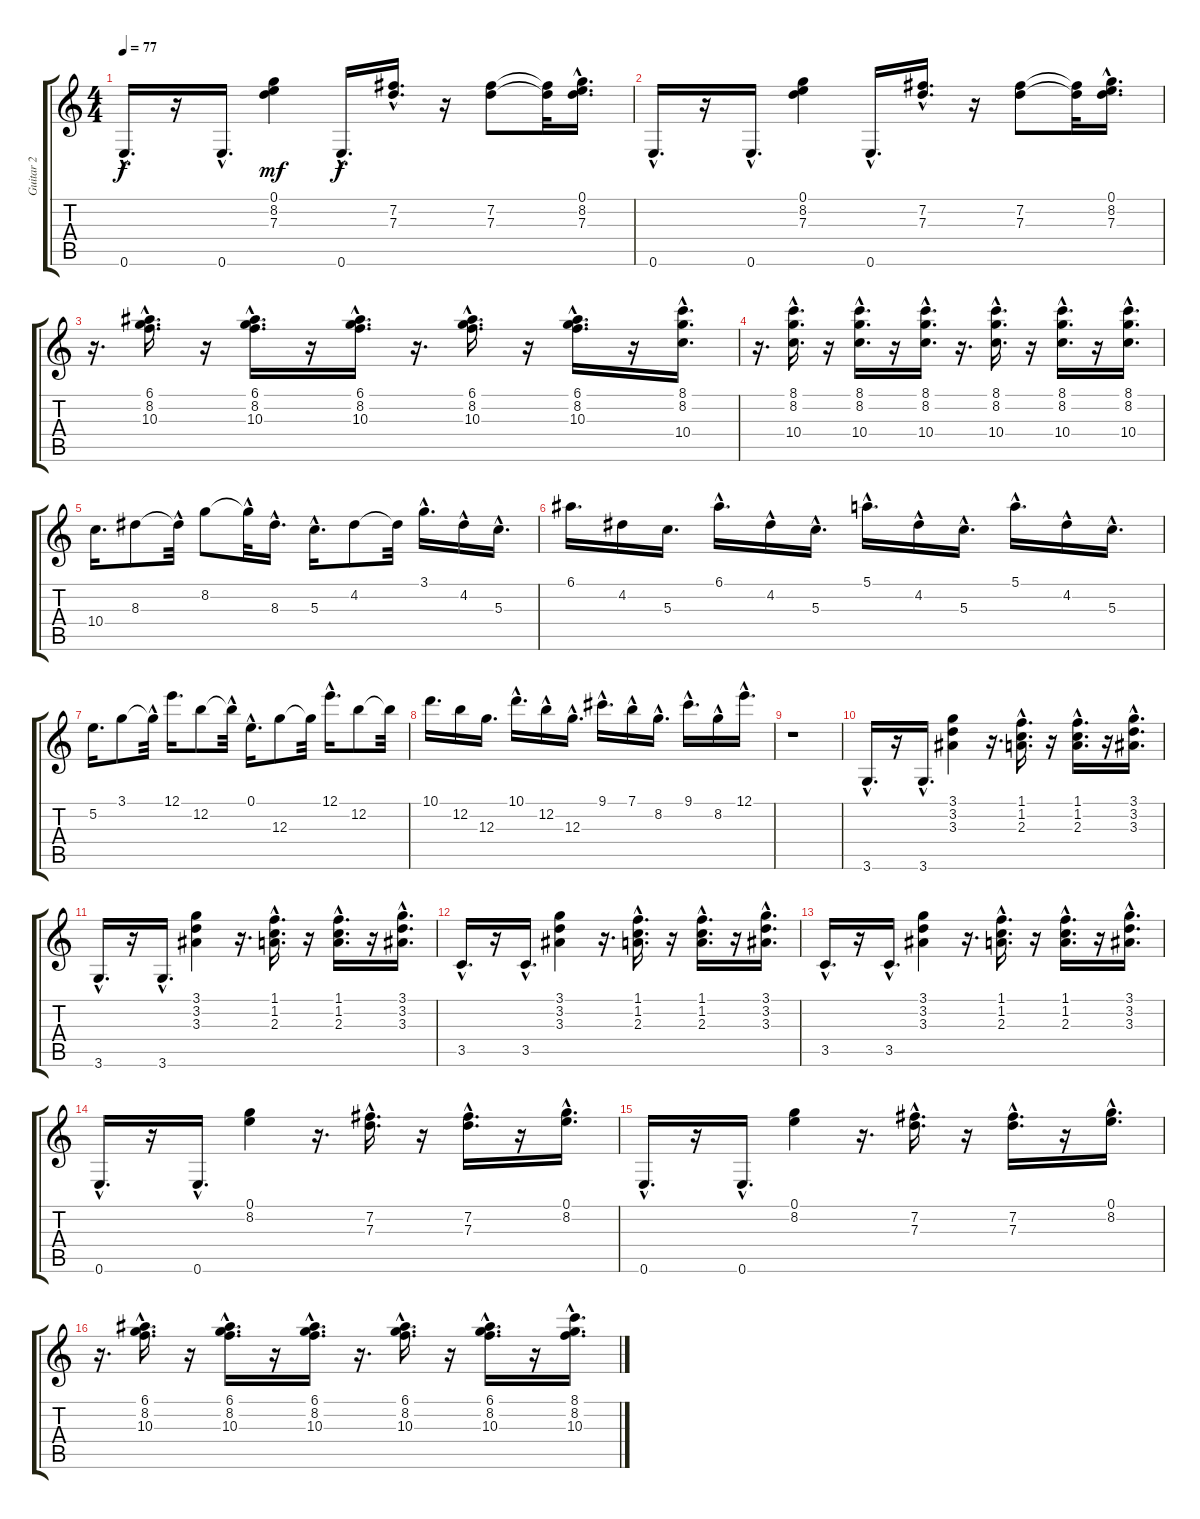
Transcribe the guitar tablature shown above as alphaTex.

\track ("Guitar 2" "Guitar 2") {instrument distortionguitar}
\staff {score tabs}
\tuning (E4 B3 G3 D3 A2 E2) {hide}
\ts (4 4)
\tempo 77
\clef g2
\ks c
0.6{hac}.16{d dy f} r.16 0.6{hac}.16{d} (0.1 8.2 7.3).4{dy mf} 0.6{hac}.16{d dy f} (7.2{hac} 7.3{hac}).16{d} r.16 (7.2 7.3).8 (7.2{t} 7.3{t}).32 (0.1{hac} 8.2{hac} 7.3{hac}).16{d} |
0.6{hac}.16{d} r.16 0.6{hac}.16{d} (0.1 8.2 7.3).4 0.6{hac}.16{d} (7.2{hac} 7.3{hac}).16{d} r.16 (7.2 7.3).8 (7.2{t} 7.3{t}).32 (0.1{hac} 8.2{hac} 7.3{hac}).16{d} |
r.16{d} (6.1{hac} 8.2{hac} 10.3{hac}).16{d} r.16 (6.1{hac} 8.2{hac} 10.3{hac}).16{d} r.16 (6.1{hac} 8.2{hac} 10.3{hac}).16{d} r.16{d} (6.1{hac} 8.2{hac} 10.3{hac}).16{d} r.16 (6.1{hac} 8.2{hac} 10.3{hac}).16{d} r.16 (8.1{hac} 8.2{hac} 10.4{hac}).16{d} |
r.16{d} (8.1{hac} 8.2{hac} 10.4{hac}).16{d} r.16 (8.1{hac} 8.2{hac} 10.4{hac}).16{d} r.16 (8.1{hac} 8.2{hac} 10.4{hac}).16{d} r.16{d} (8.1{hac} 8.2{hac} 10.4{hac}).16{d} r.16 (8.1{hac} 8.2{hac} 10.4{hac}).16{d} r.16 (8.1{hac} 8.2{hac} 10.4{hac}).16{d} |
10.4.16{d volume 8} 8.3.8 8.3{hac t}.32 8.2.8 8.2{hac t}.32 8.3{hac}.16{d} 5.3{hac}.16{d} 4.2.8 4.2{t}.32 3.1{hac}.16{d} 4.2{hac}.16 5.3{hac}.16{d} |
6.1.16{d} 4.2.16 5.3.16{d} 6.1{hac}.16{d} 4.2{hac}.16 5.3{hac}.16{d} 5.1{hac}.16{d} 4.2{hac}.16 5.3{hac}.16{d} 5.1{hac}.16{d} 4.2{hac}.16 5.3{hac}.16{d} |
5.2.16{d} 3.1.8 3.1{hac t}.32 12.1.16{d} 12.2.8 12.2{hac t}.32 0.1{hac}.16{d} 12.3.8 12.3{t}.32 12.1{hac}.16{d} 12.2.8 12.2{t}.32 |
10.1.16{d} 12.2.16 12.3.16{d} 10.1{hac}.16{d} 12.2{hac}.16 12.3{hac}.16{d} 9.1{hac}.16{d} 7.1{hac}.16 8.2{hac}.16{d} 9.1{hac}.16{d} 8.2{hac}.16 12.1{hac}.16{d} |
r.1 |
3.6{hac}.16{d} r.16 3.6{hac}.16{d} (3.1 3.2 3.3).4 r.16{d} (1.1{hac} 1.2{hac} 2.3{hac}).16{d} r.16 (1.1{hac} 1.2{hac} 2.3{hac}).16{d} r.16 (3.1{hac} 3.2{hac} 3.3{hac}).16{d} |
3.6{hac}.16{d} r.16 3.6{hac}.16{d} (3.1 3.2 3.3).4 r.16{d} (1.1{hac} 1.2{hac} 2.3{hac}).16{d} r.16 (1.1{hac} 1.2{hac} 2.3{hac}).16{d} r.16 (3.1{hac} 3.2{hac} 3.3{hac}).16{d} |
3.5{hac}.16{d} r.16 3.5{hac}.16{d} (3.1 3.2 3.3).4 r.16{d} (1.1{hac} 1.2{hac} 2.3{hac}).16{d} r.16 (1.1{hac} 1.2{hac} 2.3{hac}).16{d} r.16 (3.1{hac} 3.2{hac} 3.3{hac}).16{d} |
3.5{hac}.16{d} r.16 3.5{hac}.16{d} (3.1 3.2 3.3).4 r.16{d} (1.1{hac} 1.2{hac} 2.3{hac}).16{d} r.16 (1.1{hac} 1.2{hac} 2.3{hac}).16{d} r.16 (3.1{hac} 3.2{hac} 3.3{hac}).16{d} |
0.6{hac}.16{d volume 8} r.16 0.6{hac}.16{d volume 8} (0.1 8.2).4{volume 8} r.16{d} (7.2{hac} 7.3{hac}).16{d volume 7} r.16 (7.2{hac} 7.3{hac}).16{d volume 7} r.16 (0.1{hac} 8.2{hac}).16{d volume 7} |
0.6{hac}.16{d volume 6} r.16 0.6{hac}.16{d volume 6} (0.1 8.2).4{volume 6} r.16{d} (7.2{hac} 7.3{hac}).16{d volume 6} r.16 (7.2{hac} 7.3{hac}).16{d volume 5} r.16 (0.1{hac} 8.2{hac}).16{d volume 5} |
r.16{d} (6.1{hac} 8.2{hac} 10.3{hac}).16{d volume 5} r.16 (6.1{hac} 8.2{hac} 10.3{hac}).16{d volume 5} r.16 (6.1{hac} 8.2{hac} 10.3{hac}).16{d volume 5} r.16{d} (6.1{hac} 8.2{hac} 10.3{hac}).16{d volume 4} r.16 (6.1{hac} 8.2{hac} 10.3{hac}).16{d volume 4} r.16 (8.1{hac} 8.2{hac} 10.3{hac}).16{d volume 4}
